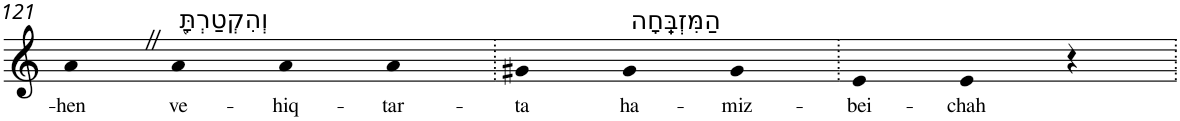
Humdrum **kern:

**kern	**text
*part1	*part1
*staff1	*staff1
*I"Piano	*
*I'Pno	*
!!LO:PB:g=z
*clefG2	*
*k[]	*
=121	=121
!	!LO:LY:b
4aZ	-hen
!LO:TX:a:t=וְהִקְטַרְתָּ֖	!
!	!LO:LY:b
4a	ve-
!	!LO:LY:b
4a	-hiq-
!	!LO:LY:b
4a	-tar-
=122.	=122.
!	!LO:LY:b
4g#X	-ta
!LO:TX:a:t=הַמִּזְבֵּֽחָה	!
!	!LO:LY:b
4g#	ha-
!	!LO:LY:b
4g#	-miz-
=123.	=123.
!	!LO:LY:b
4e	-bei-
!	!LO:LY:b
4e	-chah
4r	.
=.	=.
*-	*-
